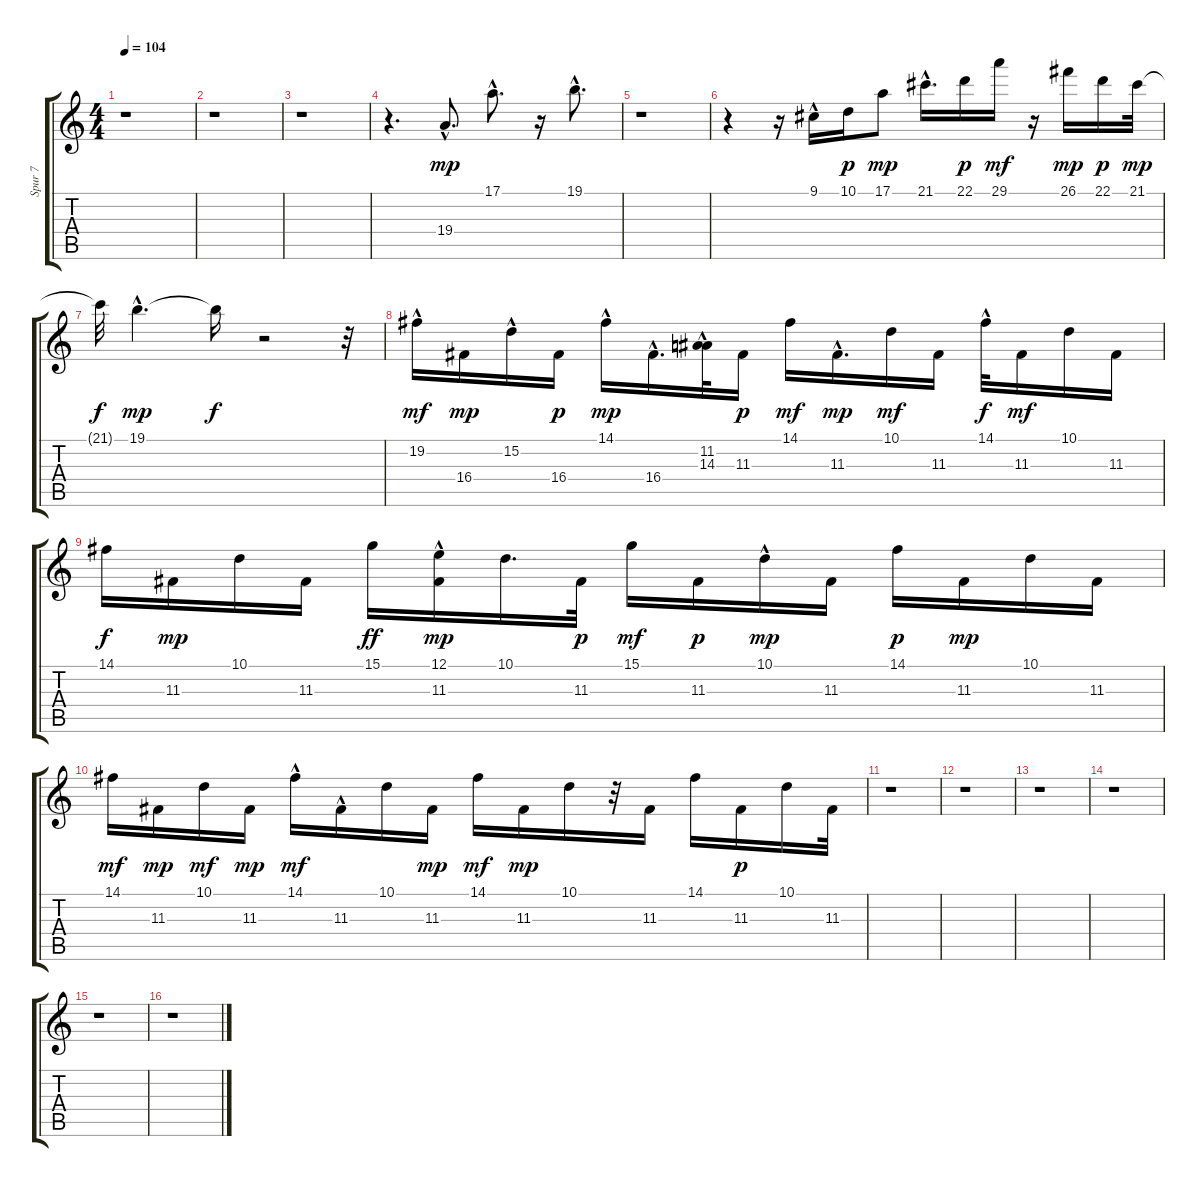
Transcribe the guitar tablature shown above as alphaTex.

\track ("Spur 7" "Spur 7") {instrument acousticgrandpiano}
\staff {score tabs}
\tuning (E4 B3 G3 D3 A2 E2) {hide}
\ts (4 4)
\tempo 104
\clef g2
\ks c
r.1{dy mp instrument acousticgrandpiano} |
r.1 |
r.1 |
r.4{d} 19.4{hac}.8{d} 17.1{hac}.8{d} r.16 19.1{hac}.8{d} |
r.1 |
r.4 r.16 9.1{hac}.16 10.1.16{dy p} 17.1.8{dy mp} 21.1{hac}.16{d} 22.1.16{dy p} 29.1.16{dy mf} r.16 26.1.16{dy mp} 22.1.16{dy p} 21.1.32{dy mp} |
21.1{t}.32{dy f} 19.1{hac}.4{d dy mp} 19.1{t}.16{dy f} r.2 r.32 |
19.2{hac}.16{dy mf} 16.4.16{dy mp} 15.2{hac}.16 16.4.16{dy p} 14.1{hac}.16{dy mp} 16.4{hac}.16{d} (11.2{hac} 14.3{hac}).32 11.3.16{dy p} 14.1.16{dy mf} 11.3{hac}.16{d dy mp} 10.1.16{dy mf} 11.3.16 14.1{hac}.32{dy f} 11.3.16{dy mf} 10.1.16 11.3.16 |
14.1.16{dy f} 11.3.16{dy mp} 10.1.16 11.3.16 15.1.16{dy ff} (12.1{hac} 11.3).16{dy mp} 10.1.16{d} 11.3.32{dy p} 15.1.16{dy mf} 11.3.16{dy p} 10.1{hac}.16{dy mp} 11.3.16 14.1.16{dy p} 11.3.16{dy mp} 10.1.16 11.3.16 |
14.1.16{dy mf} 11.3.16{dy mp} 10.1.16{dy mf} 11.3.16{dy mp} 14.1{hac}.16{dy mf} 11.3{hac}.16 10.1.16 11.3.16{dy mp} 14.1.16{dy mf} 11.3.16{dy mp} 10.1.16 r.32 11.3.16 14.1.16 11.3.16{dy p} 10.1.16 11.3.32 |
r.1 |
r.1 |
r.1 |
r.1 |
r.1 |
r.1
